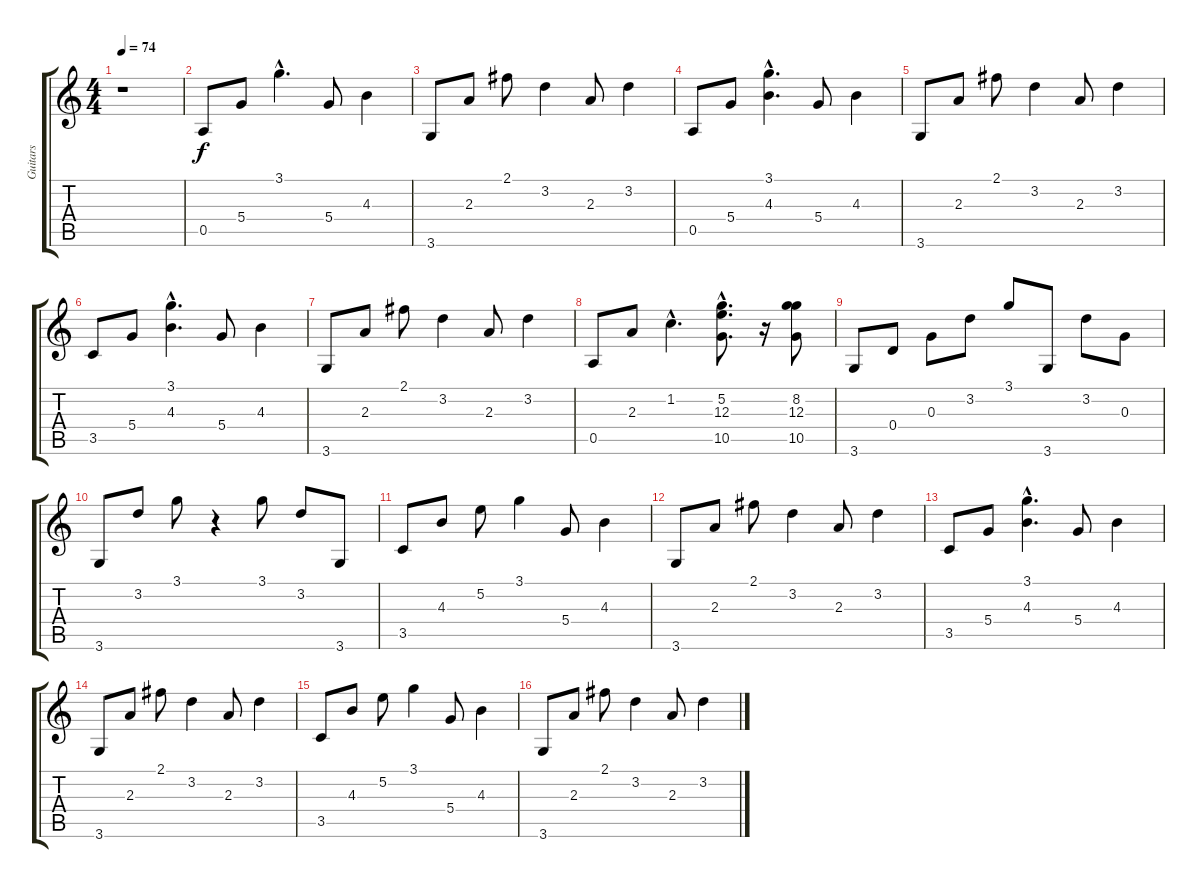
\track ("Guitars" "Guitars") {instrument acousticguitarsteel}
\staff {score tabs}
\tuning (E4 B3 G3 D3 A2 E2) {hide}
\ts (4 4)
\tempo 74
\clef g2
\ks c
r.1{dy f instrument acousticguitarsteel} |
0.5.8 5.4.8 3.1{hac}.4{d} 5.4.8 4.3.4 |
3.6.8 2.3.8 2.1.8 3.2.4 2.3.8 3.2.4 |
0.5.8 5.4.8 (3.1{hac} 4.3{hac}).4{d} 5.4.8 4.3.4 |
3.6.8 2.3.8 2.1.8 3.2.4 2.3.8 3.2.4 |
3.5.8 5.4.8 (3.1{hac} 4.3{hac}).4{d} 5.4.8 4.3.4 |
3.6.8 2.3.8 2.1.8 3.2.4 2.3.8 3.2.4 |
0.5.8 2.3.8 1.2{hac}.4{d} (5.2{hac} 12.3{hac} 10.5{hac}).8{d} r.16 (8.2 12.3 10.5).8 |
3.6.8 0.4.8 0.3.8 3.2.8 3.1.8 3.6.8 3.2.8 0.3.8 |
3.6.8 3.2.8 3.1.8 r.4 3.1.8 3.2.8 3.6.8 |
3.5.8 4.3.8 5.2.8 3.1.4 5.4.8 4.3.4 |
3.6.8 2.3.8 2.1.8 3.2.4 2.3.8 3.2.4 |
3.5.8 5.4.8 (3.1{hac} 4.3{hac}).4{d} 5.4.8 4.3.4 |
3.6.8 2.3.8 2.1.8 3.2.4 2.3.8 3.2.4 |
3.5.8 4.3.8 5.2.8 3.1.4 5.4.8 4.3.4 |
3.6.8 2.3.8 2.1.8 3.2.4 2.3.8 3.2.4
